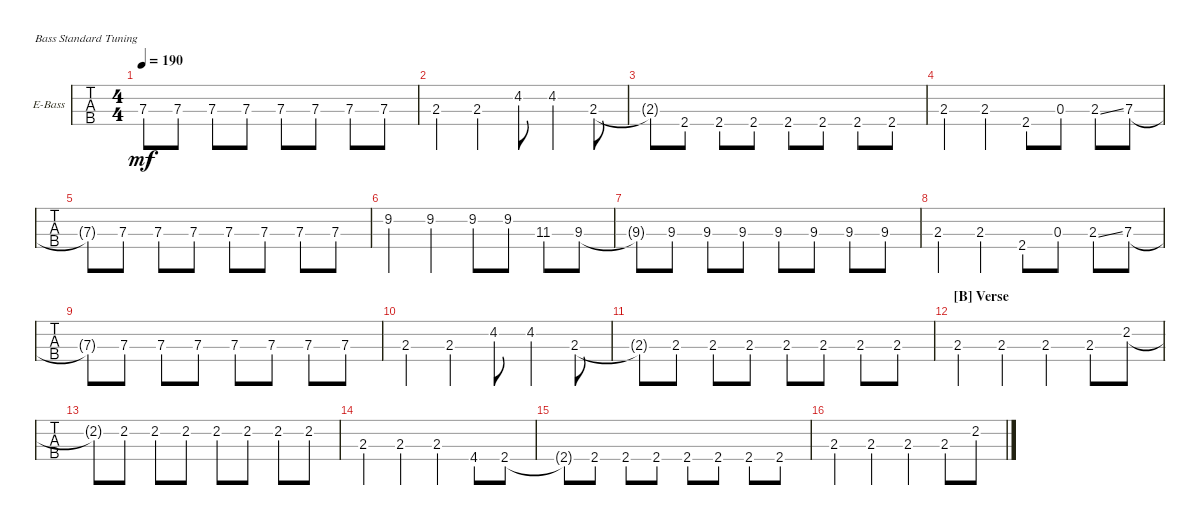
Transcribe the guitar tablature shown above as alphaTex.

\defaultSystemsLayout 4
\bracketExtendMode groupsimilarinstruments
\firstSystemTrackNameOrientation horizontal
\otherSystemsTrackNameOrientation horizontal
\track ("Akshay" "E-Bass") {instrument electricbassfinger}
\staff {tabs}
\tuning (G2 D2 A1 E1)
\ts (4 4)
\tempo 190
\clef f4
\ks c
7.3{t}.8{dy mf} 7.3.8 7.3.8 7.3.8 7.3.8 7.3.8 7.3.8 7.3.8 |
2.3.4 2.3.4 4.2.8 4.2.4 2.3.8 |
2.3{t}.8 2.4.8 2.4.8 2.4.8 2.4.8 2.4.8 2.4.8 2.4.8 |
2.3.4 2.3.4 2.4.8 0.3.8 2.3{ss}.8 7.3.8 |
7.3{t}.8 7.3.8 7.3.8 7.3.8 7.3.8 7.3.8 7.3.8 7.3.8 |
9.2.4 9.2.4 9.2.8 9.2.8 11.3.8 9.3.8 |
9.3{t}.8 9.3.8 9.3.8 9.3.8 9.3.8 9.3.8 9.3.8 9.3.8 |
2.3.4 2.3.4 2.4.8 0.3.8 2.3{ss}.8 7.3.8 |
7.3{t}.8 7.3.8 7.3.8 7.3.8 7.3.8 7.3.8 7.3.8 7.3.8 |
2.3.4 2.3.4 4.2.8 4.2.4 2.3.8 |
2.3{t}.8 2.3.8 2.3.8 2.3.8 2.3.8 2.3.8 2.3.8 2.3.8 |
\section ("B" "Verse")
2.3.4 2.3.4 2.3.4 2.3.8 2.2.8 |
2.2{t}.8 2.2.8 2.2.8 2.2.8 2.2.8 2.2.8 2.2.8 2.2.8 |
2.3.4 2.3.4 2.3.4 4.4.8 2.4.8 |
2.4{t}.8 2.4.8 2.4.8 2.4.8 2.4.8 2.4.8 2.4.8 2.4.8 |
2.3.4 2.3.4 2.3.4 2.3.8 2.2.8
